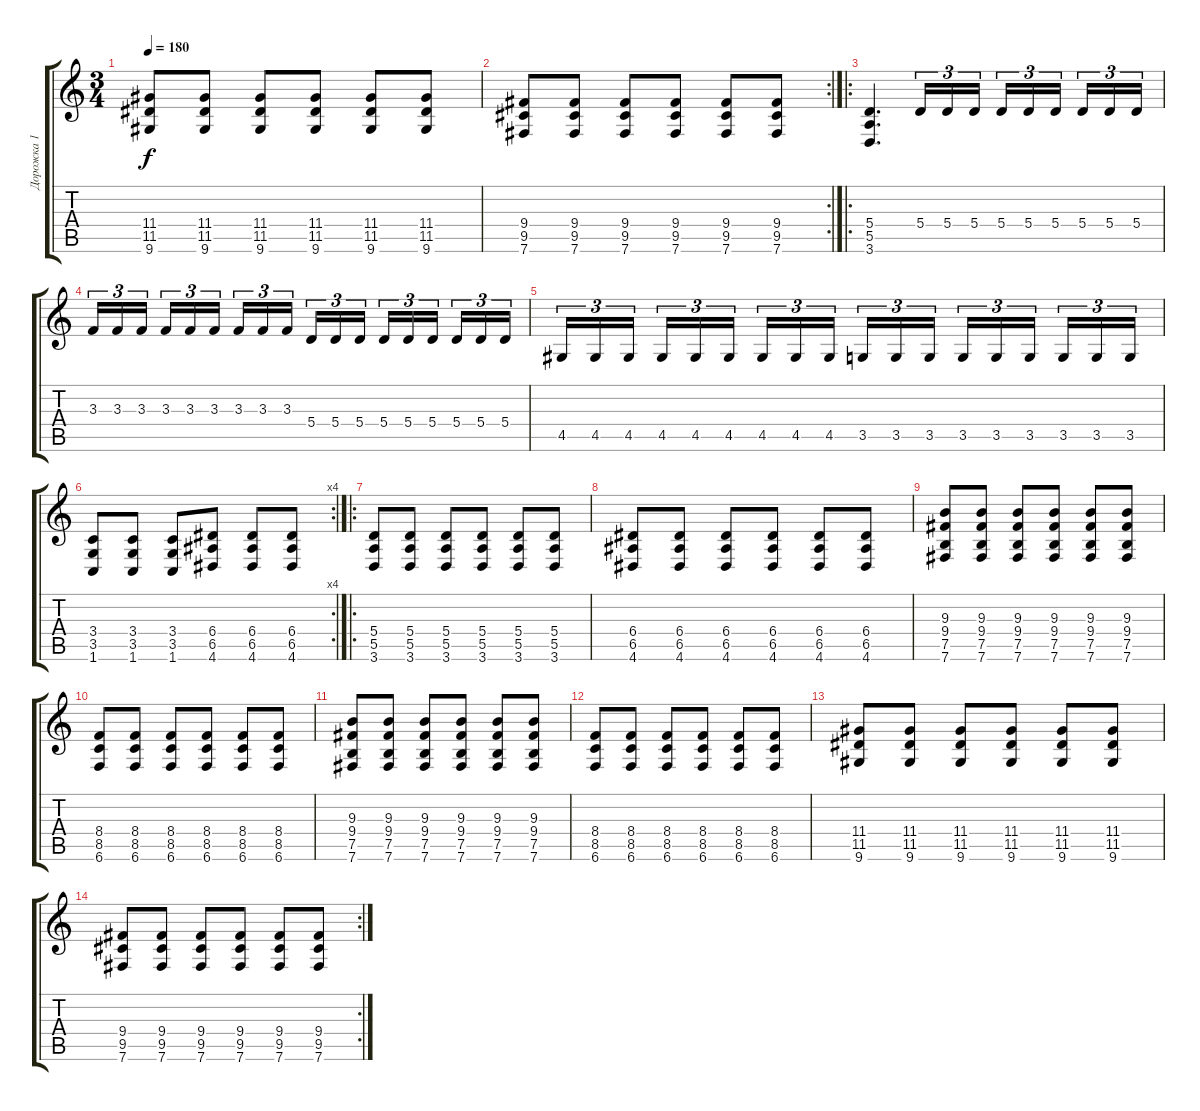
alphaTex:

\track ("Дорожка 1" "Дорожка 1") {instrument overdrivenguitar}
\staff {score tabs}
\tuning (B3 Gb3 D3 A2 E2 B1) {hide}
\ts (3 4)
\tempo 180
\clef g2
\ks c
(11.4 11.5 9.6).8{dy f} (11.4 11.5 9.6).8 (11.4 11.5 9.6).8 (11.4 11.5 9.6).8 (11.4 11.5 9.6).8 (11.4 11.5 9.6).8 |
\rc 2
(9.4 9.5 7.6).8 (9.4 9.5 7.6).8 (9.4 9.5 7.6).8 (9.4 9.5 7.6).8 (9.4 9.5 7.6).8 (9.4 9.5 7.6).8 |
\ro
(5.4 5.5 3.6).4{d} 5.4.16{tu (3 2)} 5.4.16{tu (3 2)} 5.4.16{tu (3 2)} 5.4.16{tu (3 2)} 5.4.16{tu (3 2)} 5.4.16{tu (3 2) beam splitsecondary} 5.4.16{tu (3 2)} 5.4.16{tu (3 2)} 5.4.16{tu (3 2)} |
3.3.16{tu (3 2)} 3.3.16{tu (3 2)} 3.3.16{tu (3 2) beam splitsecondary} 3.3.16{tu (3 2)} 3.3.16{tu (3 2)} 3.3.16{tu (3 2)} 3.3.16{tu (3 2)} 3.3.16{tu (3 2)} 3.3.16{tu (3 2) beam splitsecondary} 5.4.16{tu (3 2)} 5.4.16{tu (3 2)} 5.4.16{tu (3 2)} 5.4.16{tu (3 2)} 5.4.16{tu (3 2)} 5.4.16{tu (3 2) beam splitsecondary} 5.4.16{tu (3 2)} 5.4.16{tu (3 2)} 5.4.16{tu (3 2)} |
4.5.16{tu (3 2)} 4.5.16{tu (3 2)} 4.5.16{tu (3 2) beam splitsecondary} 4.5.16{tu (3 2)} 4.5.16{tu (3 2)} 4.5.16{tu (3 2)} 4.5.16{tu (3 2)} 4.5.16{tu (3 2)} 4.5.16{tu (3 2) beam splitsecondary} 3.5.16{tu (3 2)} 3.5.16{tu (3 2)} 3.5.16{tu (3 2)} 3.5.16{tu (3 2)} 3.5.16{tu (3 2)} 3.5.16{tu (3 2) beam splitsecondary} 3.5.16{tu (3 2)} 3.5.16{tu (3 2)} 3.5.16{tu (3 2)} |
\rc 4
(3.4 3.5 1.6).8 (3.4 3.5 1.6).8 (3.4 3.5 1.6).8 (6.4 6.5 4.6).8 (6.4 6.5 4.6).8 (6.4 6.5 4.6).8 |
\ro
(5.4 5.5 3.6).8 (5.4 5.5 3.6).8 (5.4 5.5 3.6).8 (5.4 5.5 3.6).8 (5.4 5.5 3.6).8 (5.4 5.5 3.6).8 |
(6.4 6.5 4.6).8 (6.4 6.5 4.6).8 (6.4 6.5 4.6).8 (6.4 6.5 4.6).8 (6.4 6.5 4.6).8 (6.4 6.5 4.6).8 |
(9.3 9.4 7.5 7.6).8 (9.3 9.4 7.5 7.6).8 (9.3 9.4 7.5 7.6).8 (9.3 9.4 7.5 7.6).8 (9.3 9.4 7.5 7.6).8 (9.3 9.4 7.5 7.6).8 |
(8.4 8.5 6.6).8 (8.4 8.5 6.6).8 (8.4 8.5 6.6).8 (8.4 8.5 6.6).8 (8.4 8.5 6.6).8 (8.4 8.5 6.6).8 |
(9.3 9.4 7.5 7.6).8 (9.3 9.4 7.5 7.6).8 (9.3 9.4 7.5 7.6).8 (9.3 9.4 7.5 7.6).8 (9.3 9.4 7.5 7.6).8 (9.3 9.4 7.5 7.6).8 |
(8.4 8.5 6.6).8 (8.4 8.5 6.6).8 (8.4 8.5 6.6).8 (8.4 8.5 6.6).8 (8.4 8.5 6.6).8 (8.4 8.5 6.6).8 |
(11.4 11.5 9.6).8 (11.4 11.5 9.6).8 (11.4 11.5 9.6).8 (11.4 11.5 9.6).8 (11.4 11.5 9.6).8 (11.4 11.5 9.6).8 |
\rc 2
(9.4 9.5 7.6).8 (9.4 9.5 7.6).8 (9.4 9.5 7.6).8 (9.4 9.5 7.6).8 (9.4 9.5 7.6).8 (9.4 9.5 7.6).8
